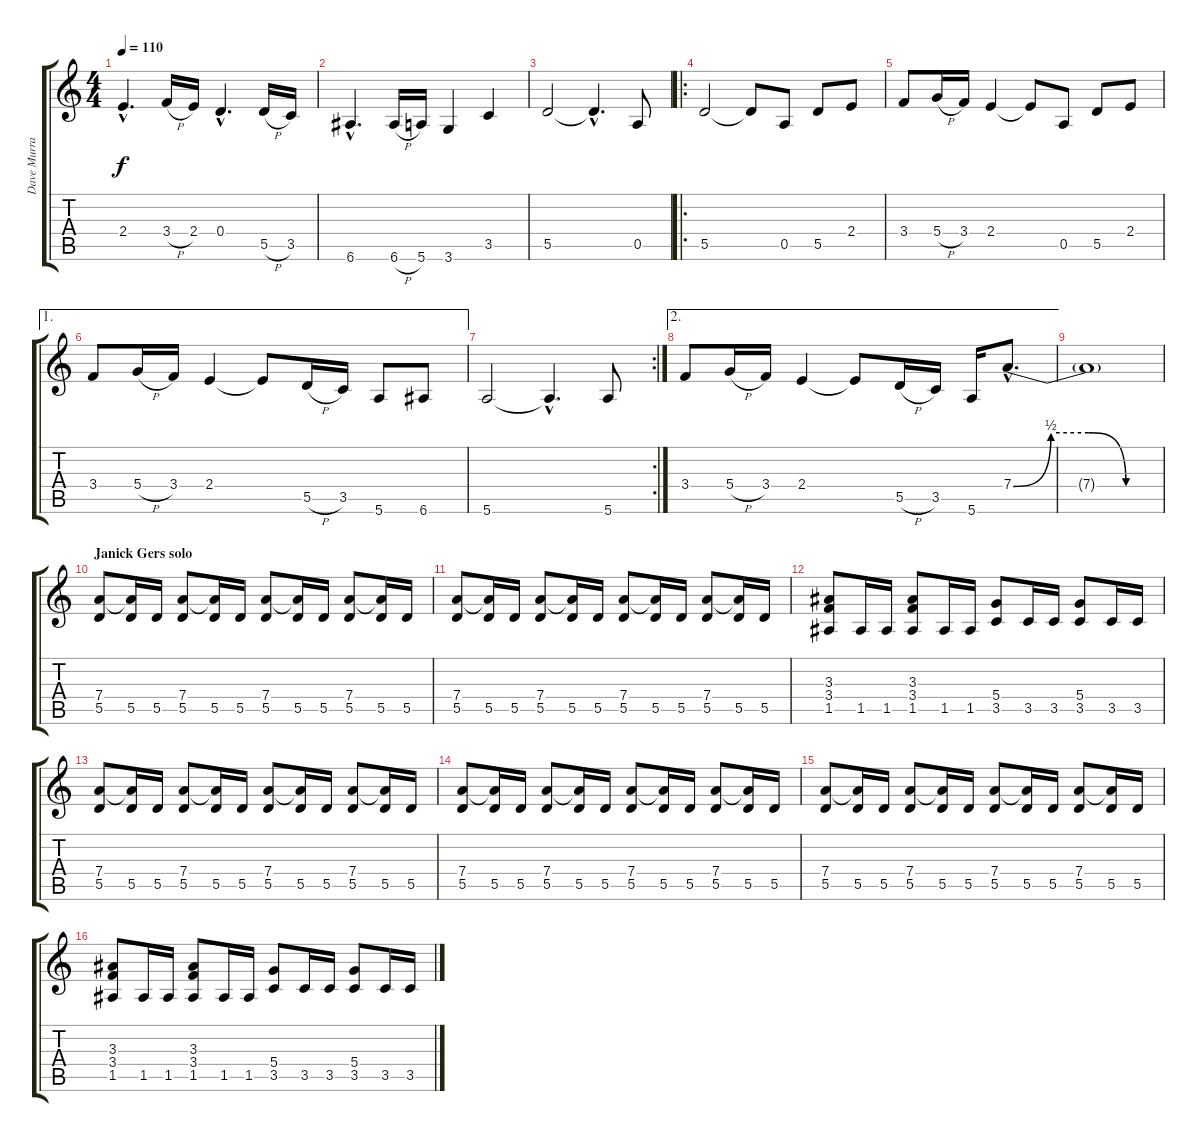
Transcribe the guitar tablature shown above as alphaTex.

\track ("Dave Murray" "Dave Murra") {instrument overdrivenguitar}
\staff {score tabs}
\tuning (E4 B3 G3 D3 A2 E2) {hide}
\ts (4 4)
\tempo 110
\clef g2
\ks c
2.4{hac}.4{d dy f} 3.4{h}.16 2.4.16 0.4{hac}.4{d} 5.5{h}.16 3.5.16 |
6.6{hac}.4{d} 6.6{h}.16 5.6.16 3.6.4 3.5.4 |
5.5.2 5.5{hac t}.4{d} 0.5.8 |
\ro
5.5.2 5.5{t}.8 0.5.8 5.5.8 2.4.8 |
3.4.8 5.4{h}.16 3.4.16 2.4.4 2.4{t}.8 0.5.8 5.5.8 2.4.8 |
\ae 1
3.4.8 5.4{h}.16 3.4.16 2.4.4 2.4{t}.8 5.5{h}.16 3.5.16 5.6.8 6.6.8 |
\rc 2
5.6.2 5.6{hac t}.4{d} 5.6.8 |
\ae 2
3.4.8 5.4{h}.16 3.4.16 2.4.4 2.4{t}.8 5.5{h}.16 3.5.16 5.6.16 7.4{be (custom 0 0 15 2 30 2 45 0 60 0) hac}.8{d} |
7.4{t}.1 |
\section ("" "Janick Gers solo")
(7.4 5.5).8{volume 11} (7.4{t} 5.5).16 5.5.16 (7.4 5.5).8 (7.4{t} 5.5).16 5.5.16 (7.4 5.5).8 (7.4{t} 5.5).16 5.5.16 (7.4 5.5).8 (7.4{t} 5.5).16 5.5.16 |
(7.4 5.5).8 (7.4{t} 5.5).16 5.5.16 (7.4 5.5).8 (7.4{t} 5.5).16 5.5.16 (7.4 5.5).8 (7.4{t} 5.5).16 5.5.16 (7.4 5.5).8 (7.4{t} 5.5).16 5.5.16 |
(3.3 3.4 1.5).8 1.5.16 1.5.16 (3.3 3.4 1.5).8 1.5.16 1.5.16 (5.4 3.5).8 3.5.16 3.5.16 (5.4 3.5).8 3.5.16 3.5.16 |
(7.4 5.5).8 (7.4{t} 5.5).16 5.5.16 (7.4 5.5).8 (7.4{t} 5.5).16 5.5.16 (7.4 5.5).8 (7.4{t} 5.5).16 5.5.16 (7.4 5.5).8 (7.4{t} 5.5).16 5.5.16 |
(7.4 5.5).8 (7.4{t} 5.5).16 5.5.16 (7.4 5.5).8 (7.4{t} 5.5).16 5.5.16 (7.4 5.5).8 (7.4{t} 5.5).16 5.5.16 (7.4 5.5).8 (7.4{t} 5.5).16 5.5.16 |
(7.4 5.5).8 (7.4{t} 5.5).16 5.5.16 (7.4 5.5).8 (7.4{t} 5.5).16 5.5.16 (7.4 5.5).8 (7.4{t} 5.5).16 5.5.16 (7.4 5.5).8 (7.4{t} 5.5).16 5.5.16 |
(3.3 3.4 1.5).8 1.5.16 1.5.16 (3.3 3.4 1.5).8 1.5.16 1.5.16 (5.4 3.5).8 3.5.16 3.5.16 (5.4 3.5).8 3.5.16 3.5.16
